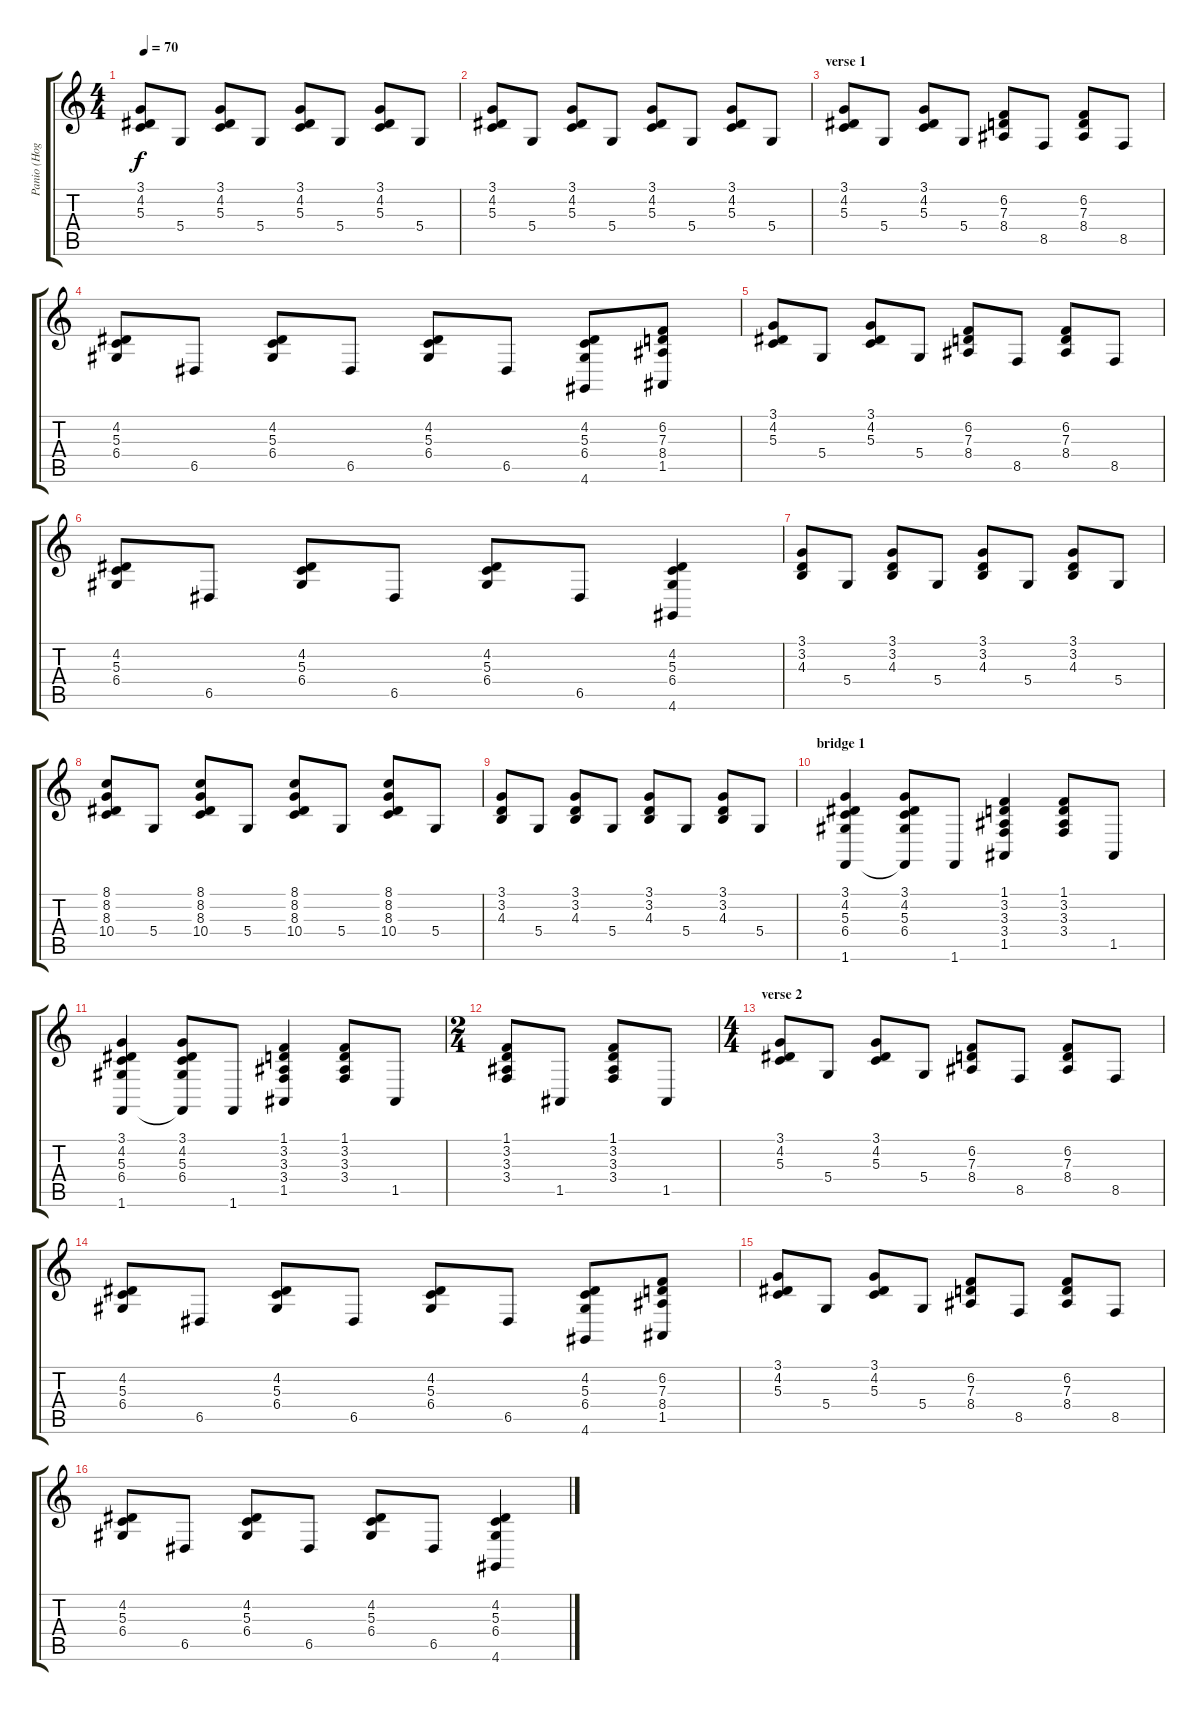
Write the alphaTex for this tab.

\track ("Panio (Hogson)" "Panio (Hog") {instrument honkytonkpiano}
\staff {score tabs}
\tuning (E4 B3 G3 D3 A2 E2) {hide}
\ts (4 4)
\tempo 70
\clef g2
\ks c
(3.1 4.2 5.3).8{dy f instrument honkytonkpiano} 5.4.8 (3.1 4.2 5.3).8 5.4.8 (3.1 4.2 5.3).8 5.4.8 (3.1 4.2 5.3).8 5.4.8 |
(3.1 4.2 5.3).8 5.4.8 (3.1 4.2 5.3).8 5.4.8 (3.1 4.2 5.3).8 5.4.8 (3.1 4.2 5.3).8 5.4.8 |
\section ("" "verse 1")
(3.1 4.2 5.3).8 5.4.8 (3.1 4.2 5.3).8 5.4.8 (6.2 7.3 8.4).8 8.5.8 (6.2 7.3 8.4).8 8.5.8 |
(4.2 5.3 6.4).8 6.5.8 (4.2 5.3 6.4).8 6.5.8 (4.2 5.3 6.4).8 6.5.8 (4.2 5.3 6.4 4.6).8 (6.2 7.3 8.4 1.5).8 |
(3.1 4.2 5.3).8 5.4.8 (3.1 4.2 5.3).8 5.4.8 (6.2 7.3 8.4).8 8.5.8 (6.2 7.3 8.4).8 8.5.8 |
(4.2 5.3 6.4).8 6.5.8 (4.2 5.3 6.4).8 6.5.8 (4.2 5.3 6.4).8 6.5.8 (4.2 5.3 6.4 4.6).4 |
(3.1 3.2 4.3).8 5.4.8 (3.1 3.2 4.3).8 5.4.8 (3.1 3.2 4.3).8 5.4.8 (3.1 3.2 4.3).8 5.4.8 |
(8.1 8.2 8.3 10.4).8 5.4.8 (8.1 8.2 8.3 10.4).8 5.4.8 (8.1 8.2 8.3 10.4).8 5.4.8 (8.1 8.2 8.3 10.4).8 5.4.8 |
(3.1 3.2 4.3).8 5.4.8 (3.1 3.2 4.3).8 5.4.8 (3.1 3.2 4.3).8 5.4.8 (3.1 3.2 4.3).8 5.4.8 |
\section ("" "bridge 1")
(3.1 4.2 5.3 6.4 1.6).4 (3.1 4.2 5.3 6.4 1.6{t}).8 1.6.8 (1.1 3.2 3.3 3.4 1.5).4 (1.1 3.2 3.3 3.4).8 1.5.8 |
(3.1 4.2 5.3 6.4 1.6).4 (3.1 4.2 5.3 6.4 1.6{t}).8 1.6.8 (1.1 3.2 3.3 3.4 1.5).4 (1.1 3.2 3.3 3.4).8 1.5.8 |
\ts (2 4)
(1.1 3.2 3.3 3.4).8 1.5.8 (1.1 3.2 3.3 3.4).8 1.5.8 |
\ts (4 4)
\section ("" "verse 2")
(3.1 4.2 5.3).8 5.4.8 (3.1 4.2 5.3).8 5.4.8 (6.2 7.3 8.4).8 8.5.8 (6.2 7.3 8.4).8 8.5.8 |
(4.2 5.3 6.4).8 6.5.8 (4.2 5.3 6.4).8 6.5.8 (4.2 5.3 6.4).8 6.5.8 (4.2 5.3 6.4 4.6).8 (6.2 7.3 8.4 1.5).8 |
(3.1 4.2 5.3).8 5.4.8 (3.1 4.2 5.3).8 5.4.8 (6.2 7.3 8.4).8 8.5.8 (6.2 7.3 8.4).8 8.5.8 |
(4.2 5.3 6.4).8 6.5.8 (4.2 5.3 6.4).8 6.5.8 (4.2 5.3 6.4).8 6.5.8 (4.2 5.3 6.4 4.6).4
